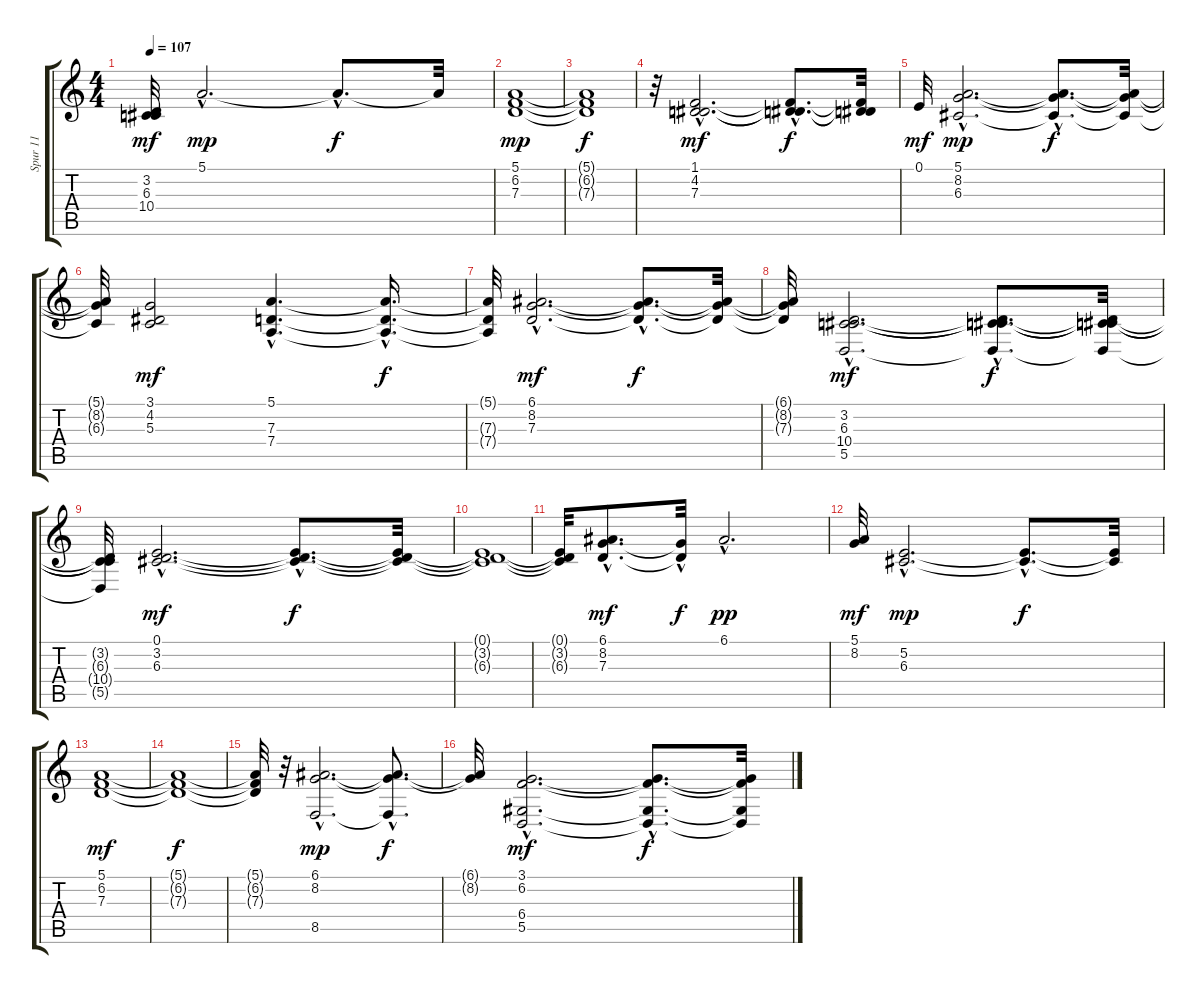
\track ("Spur 11" "Spur 11") {instrument acousticgrandpiano}
\staff {score tabs}
\tuning (E4 B3 G3 D3 A2 E2) {hide}
\ts (4 4)
\tempo 107
\clef g2
\ks c
(3.2 6.3 10.4).32{dy mf} 5.1{hac}.2{d dy mp} 5.1{hac t}.8{d dy f} 5.1{t}.32 |
(5.1 6.2 7.3).1{dy mp} |
(5.1{t} 6.2{t} 7.3{t}).1{dy f} |
r.32 (1.1{hac} 4.2{hac} 7.3{hac}).2{d dy mf} (1.1{hac t} 4.2{hac t} 7.3{hac t}).8{d dy f} (1.1{t} 4.2{t} 7.3{t}).32 |
0.1.32{dy mf} (5.1{hac} 8.2{hac} 6.3{hac}).2{d dy mp} (5.1{hac t} 8.2{hac t} 6.3{hac t}).8{d dy f} (5.1{t} 8.2{t} 6.3{t}).32 |
(5.1{t} 8.2{t} 6.3{t}).32 (3.1 4.2 5.3).2{dy mf} (5.1{hac} 7.3{hac} 7.4{hac}).4{d} (5.1{hac t} 7.3{hac t} 7.4{hac t}).16{d dy f} |
(5.1{t} 7.3{t} 7.4{t}).32 (6.1{hac} 8.2{hac} 7.3{hac}).2{d dy mf} (6.1{hac t} 8.2{hac t} 7.3{hac t}).8{d dy f} (6.1{t} 8.2{t} 7.3{t}).32 |
(6.1{t} 8.2{t} 7.3{t}).32 (3.2{hac} 6.3{hac} 10.4{hac} 5.5{hac}).2{d dy mf} (3.2{hac t} 6.3{hac t} 10.4{hac t} 5.5{hac t}).8{d dy f} (3.2{t} 6.3{t} 10.4{t} 5.5{t}).32 |
(3.2{t} 6.3{t} 10.4{t} 5.5{t}).32 (0.1{hac} 3.2{hac} 6.3{hac}).2{d dy mf} (0.1{hac t} 3.2{hac t} 6.3{hac t}).8{d dy f} (0.1{t} 3.2{t} 6.3{t}).32 |
(0.1{t} 3.2{t} 6.3{t}).1 |
(0.1{t} 3.2{t} 6.3{t}).32 (6.1{hac} 8.2{hac} 7.3{hac}).8{d dy mf} (8.2{hac t} 7.3{hac t}).32{dy f} 6.1{hac}.2{d dy pp} |
(5.1 8.2).32{dy mf} (5.2{hac} 6.3{hac}).2{d dy mp} (5.2{hac t} 6.3{hac t}).8{d dy f} (5.2{t} 6.3{t}).32 |
(5.1 6.2 7.3).1{dy mf} |
(5.1{t} 6.2{t} 7.3{t}).1{dy f} |
(5.1{t} 6.2{t} 7.3{t}).32 r.32 (6.1{hac} 8.2{hac} 8.5{hac}).2{d dy mp} (6.1{hac t} 8.2{hac t} 8.5{hac t}).8{d dy f} |
(6.1{t} 8.2{t}).32 (3.1{hac} 6.2{hac} 6.4{hac} 5.5{hac}).2{d dy mf} (3.1{hac t} 6.2{hac t} 6.4{hac t} 5.5{hac t}).8{d dy f} (3.1{t} 6.2{t} 6.4{t} 5.5{t}).32
